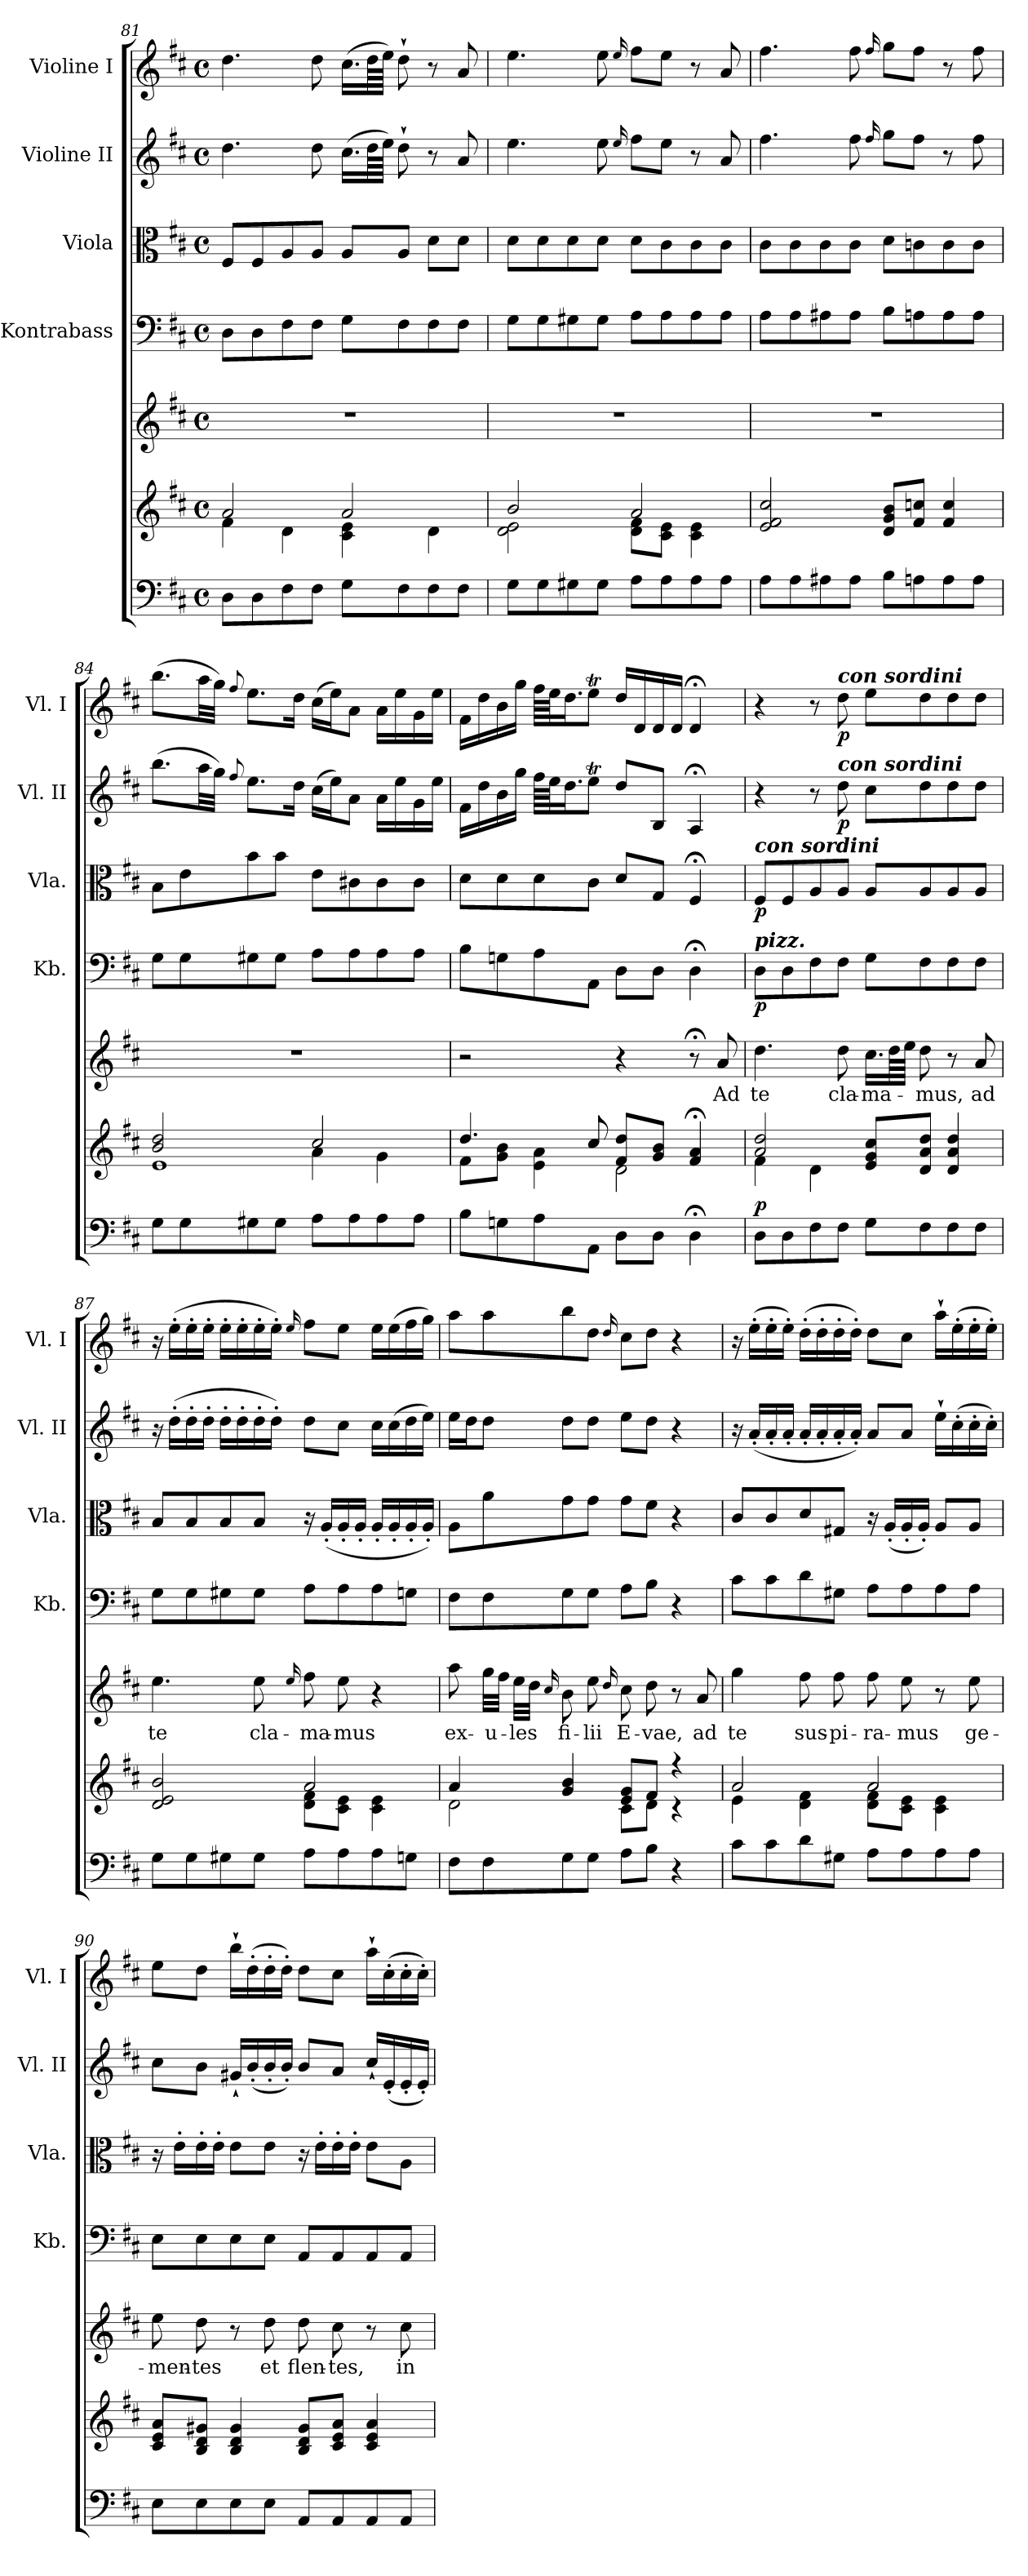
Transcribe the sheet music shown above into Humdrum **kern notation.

**kern	**kern	**dynam	**kern	**text	**kern	**dynam	**kern	**dynam	**kern	**dynam	**kern	**dynam
*part6	*part6	*part6	*part5	*part5	*part4	*part4	*part3	*part3	*part2	*part2	*part1	*part1
*staff7	*staff6	*staff6/7	*staff5	*staff5	*staff4	*staff4	*staff3	*staff3	*staff2	*staff2	*staff1	*staff1
*	*	*	*	*	*I"Kontrabass	*	*I"Viola	*	*I"Violine II	*	*I"Violine I	*
*	*	*	*	*	*I'Kb.	*	*I'Vla.	*	*I'Vl. II	*	*I'Vl. I	*
*clefF4	*clefG2	*	*clefG2	*	*clefF4	*	*clefC3	*	*clefG2	*	*clefG2	*
*	*	*	*	*	*ITrd7c12	*	*	*	*	*	*	*
*k[f#c#]	*k[f#c#]	*	*k[f#c#]	*	*k[f#c#]	*	*k[f#c#]	*	*k[f#c#]	*	*k[f#c#]	*
*D:	*D:	*	*D:	*	*D:	*	*D:	*	*D:	*	*D:	*
*M4/4	*M4/4	*	*M4/4	*	*M4/4	*	*M4/4	*	*M4/4	*	*M4/4	*
*met(c)	*met(c)	*	*met(c)	*	*met(c)	*	*met(c)	*	*met(c)	*	*met(c)	*
=81	=81	=81	=81	=81	=81	=81	=81	=81	=81	=81	=81	=81
*	*^	*	*	*	*	*	*	*	*	*	*	*
8D\L	2a/	4f#\	.	1r	.	8DD\L	.	8F#/L	.	4.dd\	.	4.dd\	.
8D\	.	.	.	.	.	8DD\	.	8F#/	.	.	.	.	.
8F#\	.	4d\	.	.	.	8FF#\	.	8A/	.	.	.	.	.
8F#\J	.	.	.	.	.	8FF#\J	.	8A/J	.	8dd\	.	8dd\	.
8G\L	2a/	4c#\ 4e\	.	.	.	8GG\L	.	8A/L	.	(>16.cc#\LL	.	(>16.cc#\LL	.
.	.	.	.	.	.	.	.	.	.	64dd\LL	.	64dd\LL	.
.	.	.	.	.	.	.	.	.	.	64ee\JJJJ)	.	64ee\JJJJ)	.
8F#\	.	.	.	.	.	8FF#\	.	8A/J	.	8dd`>\	.	8dd`>\	.
8F#\	.	4d\	.	.	.	8FF#\	.	8d\L	.	8r	.	8r	.
8F#\J	.	.	.	.	.	8FF#\J	.	8d\J	.	8a/	.	8a/	.
=82	=82	=82	=82	=82	=82	=82	=82	=82	=82	=82	=82	=82	=82
8G\L	2b/	2d\ 2e\	.	1r	.	8GG\L	.	8d\L	.	4.ee\	.	4.ee\	.
8G\	.	.	.	.	.	8GG\	.	8d\	.	.	.	.	.
8G#X\	.	.	.	.	.	8GG#X\	.	8d\	.	.	.	.	.
8G#\J	.	.	.	.	.	8GG#\J	.	8d\J	.	8ee\	.	8ee\	.
.	.	.	.	.	.	.	.	.	.	16qqee/	.	16qqee/	.
8A\L	2a/	8d\ 8f#\L	.	.	.	8AA\L	.	8d\L	.	8ff#\L	.	8ff#\L	.
8A\	.	8c#\ 8e\J	.	.	.	8AA\	.	8c#\	.	8ee\J	.	8ee\J	.
8A\	.	4c#\ 4e\	.	.	.	8AA\	.	8c#\	.	8r	.	8r	.
8A\J	.	.	.	.	.	8AA\J	.	8c#\J	.	8a/	.	8a/	.
*	*v	*v	*	*	*	*	*	*	*	*	*	*	*
=83	=83	=83	=83	=83	=83	=83	=83	=83	=83	=83	=83	=83
8A\L	2e/ 2f#/ 2cc#/	.	1r	.	8AA\L	.	8c#\L	.	4.ff#\	.	4.ff#\	.
8A\	.	.	.	.	8AA\	.	8c#\	.	.	.	.	.
8A#X\	.	.	.	.	8AA#X\	.	8c#\	.	.	.	.	.
8A#\J	.	.	.	.	8AA#\J	.	8c#\J	.	8ff#\	.	8ff#\	.
.	.	.	.	.	.	.	.	.	16qqff#/	.	16qqff#/	.
8B\L	8d/ 8g/ 8b/L	.	.	.	8BB\L	.	8d\L	.	8gg\L	.	8gg\L	.
8An\	8f#/ 8ccn/J	.	.	.	8AAn\	.	8cn\	.	8ff#\J	.	8ff#\J	.
8A\	4f#/ 4cc/	.	.	.	8AA\	.	8c\	.	8r	.	8r	.
8A\J	.	.	.	.	8AA\J	.	8c\J	.	8ff#\	.	8ff#\	.
!!LO:LB:g=z
=84	=84	=84	=84	=84	=84	=84	=84	=84	=84	=84	=84	=84
*	*^	*	*	*	*	*	*	*	*	*	*	*
*	*	*^	*	*	*	*	*	*	*	*	*	*	*
8G\L	2b/ 2dd/	1e	2ryy	.	1r	.	8GG\L	.	8B\L	.	(>8.bb\L	.	(>8.bb\L	.
8G\	.	.	.	.	.	.	8GG\	.	8e\	.	.	.	.	.
.	.	.	.	.	.	.	.	.	.	.	32aa\LL	.	32aa\LL	.
.	.	.	.	.	.	.	.	.	.	.	32gg\JJJ)	.	32gg\JJJ)	.
.	.	.	.	.	.	.	.	.	.	.	8qqff#/	.	8qqff#/	.
8G#X\	.	.	.	.	.	.	8GG#X\	.	8b\	.	8.ee\L	.	8.ee\L	.
8G#\J	.	.	.	.	.	.	8GG#\J	.	8b\J	.	.	.	.	.
.	.	.	.	.	.	.	.	.	.	.	16dd\Jk	.	16dd\Jk	.
8A\L	2cc#/	.	4a\	.	.	.	8AA\L	.	8e\L	.	(>16cc#\LL	.	(>16cc#\LL	.
.	.	.	.	.	.	.	.	.	.	.	16ee\J)	.	16ee\J)	.
8A\	.	.	.	.	.	.	8AA\	.	8c#X\	.	8a\J	.	8a\J	.
8A\	.	.	4g\	.	.	.	8AA\	.	8c#\	.	16a\LL	.	16a\LL	.
.	.	.	.	.	.	.	.	.	.	.	16ee\	.	16ee\	.
8A\J	.	.	.	.	.	.	8AA\J	.	8c#\J	.	16g\	.	16g\	.
.	.	.	.	.	.	.	.	.	.	.	16ee\JJ	.	16ee\JJ	.
*	*	*v	*v	*	*	*	*	*	*	*	*	*	*	*
=85	=85	=85	=85	=85	=85	=85	=85	=85	=85	=85	=85	=85	=85
8B\L	4.dd/	8f#\L	.	2r	.	8BB\L	.	8d\L	.	16f#\LL	.	16f#\LL	.
.	.	.	.	.	.	.	.	.	.	16dd\	.	16dd\	.
8Gn\	.	8g\ 8b\J	.	.	.	8GGn\	.	8d\	.	16b\	.	16b\	.
.	.	.	.	.	.	.	.	.	.	16gg\JJ	.	16gg\JJ	.
8A\	.	4e\ 4a\	.	.	.	8AA\	.	8d\	.	64ff#\LLLL	.	64ff#\LLLL	.
.	.	.	.	.	.	.	.	.	.	64ee\JJ	.	64ee\JJ	.
.	.	.	.	.	.	.	.	.	.	16.dd\J	.	16.dd\J	.
8AA\J	8cc#/	.	.	.	.	8AAA\J	.	8c#\J	.	8eeT\J	.	8eeT\J	.
8D\L	8f#/ 8dd/L	2d\	.	4r	.	8DD\L	.	8d/L	.	8dd/L	.	16dd/LL	.
.	.	.	.	.	.	.	.	.	.	.	.	16d/	.
8D\J	8g/ 8b/J	.	.	.	.	8DD\J	.	8G/J	.	8B/J	.	16d/	.
.	.	.	.	.	.	.	.	.	.	.	.	16d/JJ	.
4D;<\	4f#/;< 4a/;<	.	.	8r;<	.	4DD;<\	.	4F#;</	.	4A;</	.	4d;</	.
!	!	!	!	!	!LO:LY:b	!	!	!	!	!	!	!	!
.	.	.	.	8a/	Ad	.	.	.	.	.	.	.	.
=86	=86	=86	=86	=86	=86	=86	=86	=86	=86	=86	=86	=86	=86
!	!	!	!	!	!	!	!	!LO:TX:a:Bi:t=con sordini	!	!	!	!	!
!	!	!	!	!	!	!LO:TX:a:Bi:t=pizz.	!	!	!	!	!	!	!
!	!	!	!LO:DY:a=2	!	!LO:LY:b	!	!LO:DY:b	!	!LO:DY:b	!	!	!	!
8D\L	2a/ 2dd/	4f#\	p	4.dd\	te	8DD\L	p	8F#/L	p	4r	.	4r	.
8D\	.	.	.	.	.	8DD\	.	8F#/	.	.	.	.	.
8F#\	.	4d\	.	.	.	8FF#\	.	8A/	.	8r	.	8r	.
!	!	!	!	!	!	!	!	!	!	!	!	!LO:TX:a:Bi:t=con sordini	!
!	!	!	!	!	!	!	!	!	!	!LO:TX:a:Bi:t=con sordini	!	!	!
!	!	!	!	!	!LO:LY:b	!	!	!	!	!	!LO:DY:b	!	!LO:DY:b
8F#\J	.	.	.	8dd\	cla-	8FF#\J	.	8A/J	.	8dd\	p	8dd\	p
!	!	!	!	!	!LO:LY:b	!	!	!	!	!	!	!	!
8G\L	8e/ 8g/ 8cc#/L	2ryy	.	16.cc#\LL	-ma-	8GG\L	.	8A/L	.	8cc#\L	.	8ee\L	.
.	.	.	.	64dd\LL	.	.	.	.	.	.	.	.	.
.	.	.	.	64ee\JJJJ	.	.	.	.	.	.	.	.	.
!	!	!	!	!	!LO:LY:b	!	!	!	!	!	!	!	!
8F#\	8d/ 8a/ 8dd/J	.	.	8dd\	-mus,	8FF#\	.	8A/	.	8dd\	.	8dd\	.
8F#\	4d/ 4a/ 4dd/	.	.	8r	.	8FF#\	.	8A/	.	8dd\	.	8dd\	.
!	!	!	!	!	!LO:LY:b	!	!	!	!	!	!	!	!
8F#\J	.	.	.	8a/	ad	8FF#\J	.	8A/J	.	8dd\J	.	8dd\J	.
!!LO:PB:g=z
=87	=87	=87	=87	=87	=87	=87	=87	=87	=87	=87	=87	=87	=87
!	!	!	!	!	!LO:LY:b	!	!	!	!	!	!	!	!
8G\L	2d/ 2e/ 2b/	2ryy	.	4.ee\	te	8GG\L	.	8B/L	.	16r	.	16r	.
.	.	.	.	.	.	.	.	.	.	(>16dd'>\LL	.	(>16ee'>\LL	.
8G\	.	.	.	.	.	8GG\	.	8B/	.	16dd'>\	.	16ee'>\	.
.	.	.	.	.	.	.	.	.	.	16dd'>\JJ	.	16ee'>\JJ	.
8G#X\	.	.	.	.	.	8GG#X\	.	8B/	.	16dd'>\LL	.	16ee'>\LL	.
.	.	.	.	.	.	.	.	.	.	16dd'>\	.	16ee'>\	.
!	!	!	!	!	!LO:LY:b	!	!	!	!	!	!	!	!
8G#\J	.	.	.	8ee\	cla-	8GG#\J	.	8B/J	.	16dd'>\	.	16ee'>\	.
.	.	.	.	.	.	.	.	.	.	16dd'>\JJ)	.	16ee'>\JJ)	.
.	.	.	.	16qqee/	.	.	.	.	.	.	.	16qqee/	.
!	!	!	!	!	!LO:LY:b	!	!	!	!	!	!	!	!
8A\L	2a/	8d\ 8f#\L	.	8ff#\	-ma-	8AA\L	.	16r	.	8dd\L	.	8ff#\L	.
.	.	.	.	.	.	.	.	(<16A'</LL	.	.	.	.	.
!	!	!	!	!	!LO:LY:b	!	!	!	!	!	!	!	!
8A\	.	8c#\ 8e\J	.	8ee\	-mus	8AA\	.	16A'</	.	8cc#\J	.	8ee\J	.
.	.	.	.	.	.	.	.	16A'</JJ	.	.	.	.	.
8A\	.	4c#\ 4e\	.	4r	.	8AA\	.	16A'</LL	.	16cc#\LL	.	16ee\LL	.
.	.	.	.	.	.	.	.	16A'</	.	(>16cc#\	.	(>16ee\	.
8Gn\J	.	.	.	.	.	8GGn\J	.	16A'</	.	16dd\	.	16ff#\	.
.	.	.	.	.	.	.	.	16A'</JJ)	.	16ee\JJ)	.	16gg\JJ)	.
=88	=88	=88	=88	=88	=88	=88	=88	=88	=88	=88	=88	=88	=88
!	!	!	!	!	!LO:LY:b	!	!	!	!	!	!	!	!
8F#\L	4a/	2d\	.	8aa\	ex-	8FF#\L	.	8A\L	.	16ee\LL	.	8aa\L	.
.	.	.	.	.	.	.	.	.	.	16dd\J	.	.	.
!	!	!	!	!	!LO:LY:b	!	!	!	!	!	!	!	!
8F#\	.	.	.	32gg\LLL	-u-	8FF#\	.	8a\	.	8dd\J	.	8aa\	.
.	.	.	.	32ff#\JJJ	.	.	.	.	.	.	.	.	.
!	!	!	!	!	!LO:LY:b	!	!	!	!	!	!	!	!
.	.	.	.	32ee\LLL	-les	.	.	.	.	.	.	.	.
.	.	.	.	32dd\JJJ	.	.	.	.	.	.	.	.	.
.	.	.	.	16qqcc#/	.	.	.	.	.	.	.	.	.
!	!	!	!	!	!LO:LY:b	!	!	!	!	!	!	!	!
8G\	4g/ 4b/	.	.	8b\	fi-	8GG\	.	8g\	.	8dd\L	.	8bb\	.
!	!	!	!	!	!LO:LY:b	!	!	!	!	!	!	!	!
8G\J	.	.	.	8ee\	-lii	8GG\J	.	8g\J	.	8dd\J	.	8dd\J	.
.	.	.	.	16qqdd/	.	.	.	.	.	.	.	16qqdd/	.
!	!	!	!	!	!LO:LY:b	!	!	!	!	!	!	!	!
8A\L	8e/ 8g/L	8c#\L	.	8cc#\	E-	8AA\L	.	8g\L	.	8ee\L	.	8cc#\L	.
!	!	!	!	!	!LO:LY:b	!	!	!	!	!	!	!	!
8B\J	8f#/J	8d\J	.	8dd\	-vae,	8BB\J	.	8f#\J	.	8dd\J	.	8dd\J	.
4r	4r	4r	.	8r	.	4r	.	4r	.	4r	.	4r	.
!	!	!	!	!	!LO:LY:b	!	!	!	!	!	!	!	!
.	.	.	.	8a/	ad	.	.	.	.	.	.	.	.
!!LO:LB:g=z
=89	=89	=89	=89	=89	=89	=89	=89	=89	=89	=89	=89	=89	=89
!	!	!	!	!	!LO:LY:b	!	!	!	!	!	!	!	!
8c#\L	2a/	4e\	.	4gg\	te	8C#\L	.	8c#/L	.	16r	.	16r	.
.	.	.	.	.	.	.	.	.	.	(<16a'</LL	.	(>16ee'>\LL	.
8c#\	.	.	.	.	.	8C#\	.	8c#/	.	16a'</	.	16ee'>\	.
.	.	.	.	.	.	.	.	.	.	16a'</JJ	.	16ee'>\JJ)	.
!	!	!	!	!	!LO:LY:b	!	!	!	!	!	!	!	!
8d\	.	4d\ 4f#\	.	8ff#\	sus-	8D\	.	8d/	.	16a'</LL	.	(>16dd'>\LL	.
.	.	.	.	.	.	.	.	.	.	16a'</	.	16dd'>\	.
!	!	!	!	!	!LO:LY:b	!	!	!	!	!	!	!	!
8G#X\J	.	.	.	8ff#\	-pi-	8GG#X\J	.	8G#X/J	.	16a'</	.	16dd'>\	.
.	.	.	.	.	.	.	.	.	.	16a'</JJ)	.	16dd'>\JJ)	.
!	!	!	!	!	!LO:LY:b	!	!	!	!	!	!	!	!
8A\L	2a/	8d\ 8f#\L	.	8ff#\	-ra-	8AA\L	.	16r	.	8a/L	.	8dd\L	.
.	.	.	.	.	.	.	.	(<16A'</LL	.	.	.	.	.
!	!	!	!	!	!LO:LY:b	!	!	!	!	!	!	!	!
8A\	.	8c#\ 8e\J	.	8ee\	-mus	8AA\	.	16A'</	.	8a/J	.	8cc#\J	.
.	.	.	.	.	.	.	.	16A'</JJ)	.	.	.	.	.
8A\	.	4c#\ 4e\	.	8r	.	8AA\	.	8A/L	.	16ee`>\LL	.	16aa`>\LL	.
.	.	.	.	.	.	.	.	.	.	(>16cc#'>\	.	(>16ee'>\	.
!	!	!	!	!	!LO:LY:b	!	!	!	!	!	!	!	!
8A\J	.	.	.	8ee\	ge-	8AA\J	.	8A/J	.	16cc#'>\	.	16ee'>\	.
.	.	.	.	.	.	.	.	.	.	16cc#'>\JJ)	.	16ee'>\JJ)	.
*	*v	*v	*	*	*	*	*	*	*	*	*	*	*
=90	=90	=90	=90	=90	=90	=90	=90	=90	=90	=90	=90	=90
!	!	!	!	!LO:LY:b	!	!	!	!	!	!	!	!
8E\L	8c#/ 8e/ 8a/L	.	8ee\	-men-	8EE\L	.	16r	.	8cc#\L	.	8ee\L	.
.	.	.	.	.	.	.	16e'>\LL	.	.	.	.	.
!	!	!	!	!LO:LY:b	!	!	!	!	!	!	!	!
8E\	8B/ 8d/ 8g#X/J	.	8dd\	-tes	8EE\	.	16e'>\	.	8b\J	.	8dd\J	.
.	.	.	.	.	.	.	16e'>\JJ	.	.	.	.	.
8E\	4B/ 4d/ 4g#/	.	8r	.	8EE\	.	8e\L	.	16g#X`</LL	.	16bb`>\LL	.
.	.	.	.	.	.	.	.	.	(<16b'</	.	(>16dd'>\	.
!	!	!	!	!LO:LY:b	!	!	!	!	!	!	!	!
8E\J	.	.	8dd\	et	8EE\J	.	8e\J	.	16b'</	.	16dd'>\	.
.	.	.	.	.	.	.	.	.	16b'</JJ)	.	16dd'>\JJ)	.
!	!	!	!	!LO:LY:b	!	!	!	!	!	!	!	!
8AA/L	8B/ 8d/ 8g#/L	.	8dd\	flen-	8AAA/L	.	16r	.	8b/L	.	8dd\L	.
.	.	.	.	.	.	.	16e'>\LL	.	.	.	.	.
!	!	!	!	!LO:LY:b	!	!	!	!	!	!	!	!
8AA/	8c#/ 8e/ 8a/J	.	8cc#\	-tes,	8AAA/	.	16e'>\	.	8a/J	.	8cc#\J	.
.	.	.	.	.	.	.	16e'>\JJ	.	.	.	.	.
8AA/	4c#/ 4e/ 4a/	.	8r	.	8AAA/	.	8e\L	.	16cc#`</LL	.	16aa`>\LL	.
.	.	.	.	.	.	.	.	.	(<16e'</	.	(>16cc#'>\	.
!	!	!	!	!LO:LY:b	!	!	!	!	!	!	!	!
8AA/J	.	.	8cc#\	in	8AAA/J	.	8A\J	.	16e'</	.	16cc#'>\	.
.	.	.	.	.	.	.	.	.	16e'</JJ)	.	16cc#'>\JJ)	.
=	=	=	=	=	=	=	=	=	=	=	=	=
*-	*-	*-	*-	*-	*-	*-	*-	*-	*-	*-	*-	*-
